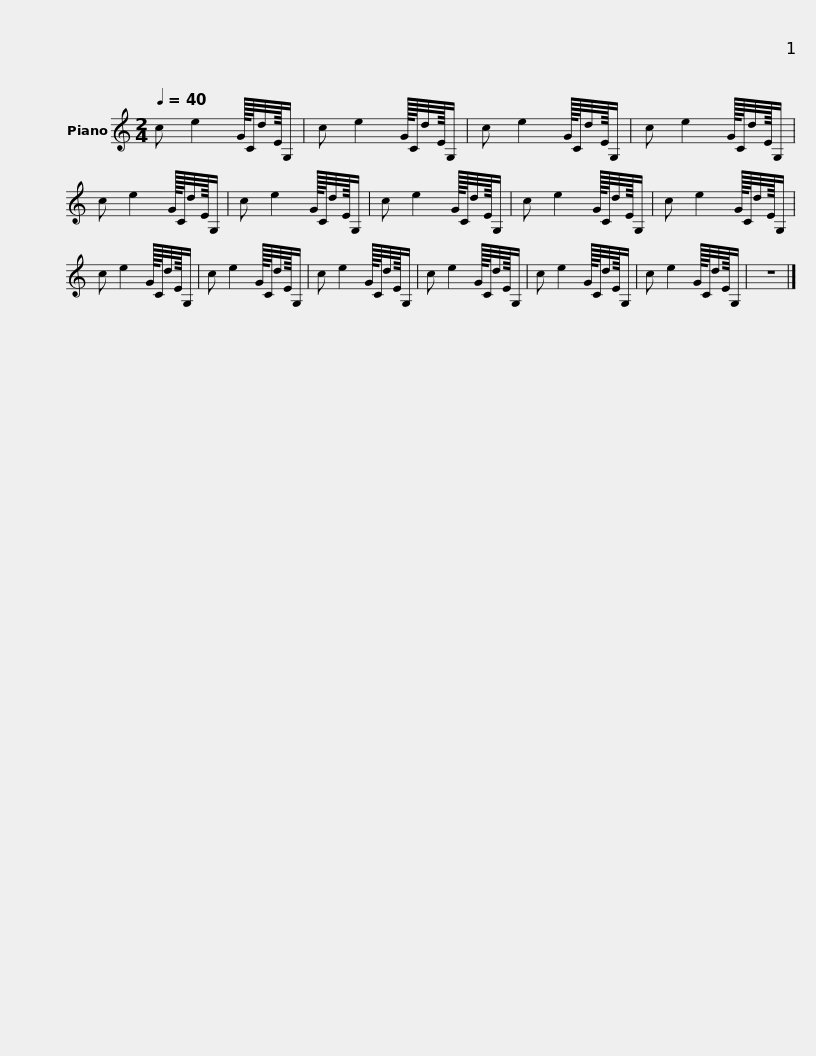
X:1
L:1/8
Q:1/4=40
M:2/4
I:linebreak $
K:C
V:1 treble
V:1
 c e2 G/16C/8d/4E/16G,/ | c e2 G/16C/8d/4E/16G,/ | c e2 G/16C/8d/4E/16G,/ | c e2 G/16C/8d/4E/16G,/ | c e2 G/16C/8d/4E/16G,/ | %5
 c e2 G/16C/8d/4E/16G,/ | c e2 G/16C/8d/4E/16G,/ |$ c e2 G/16C/8d/4E/16G,/ | c e2 G/16C/8d/4E/16G,/ | c e2 G/16C/8d/4E/16G,/ | %10
 c e2 G/16C/8d/4E/16G,/ | c e2 G/16C/8d/4E/16G,/ | c e2 G/16C/8d/4E/16G,/ | c e2 G/16C/8d/4E/16G,/ |$ c e2 G/16C/8d/4E/16G,/ | %15
 z4 |] %16
